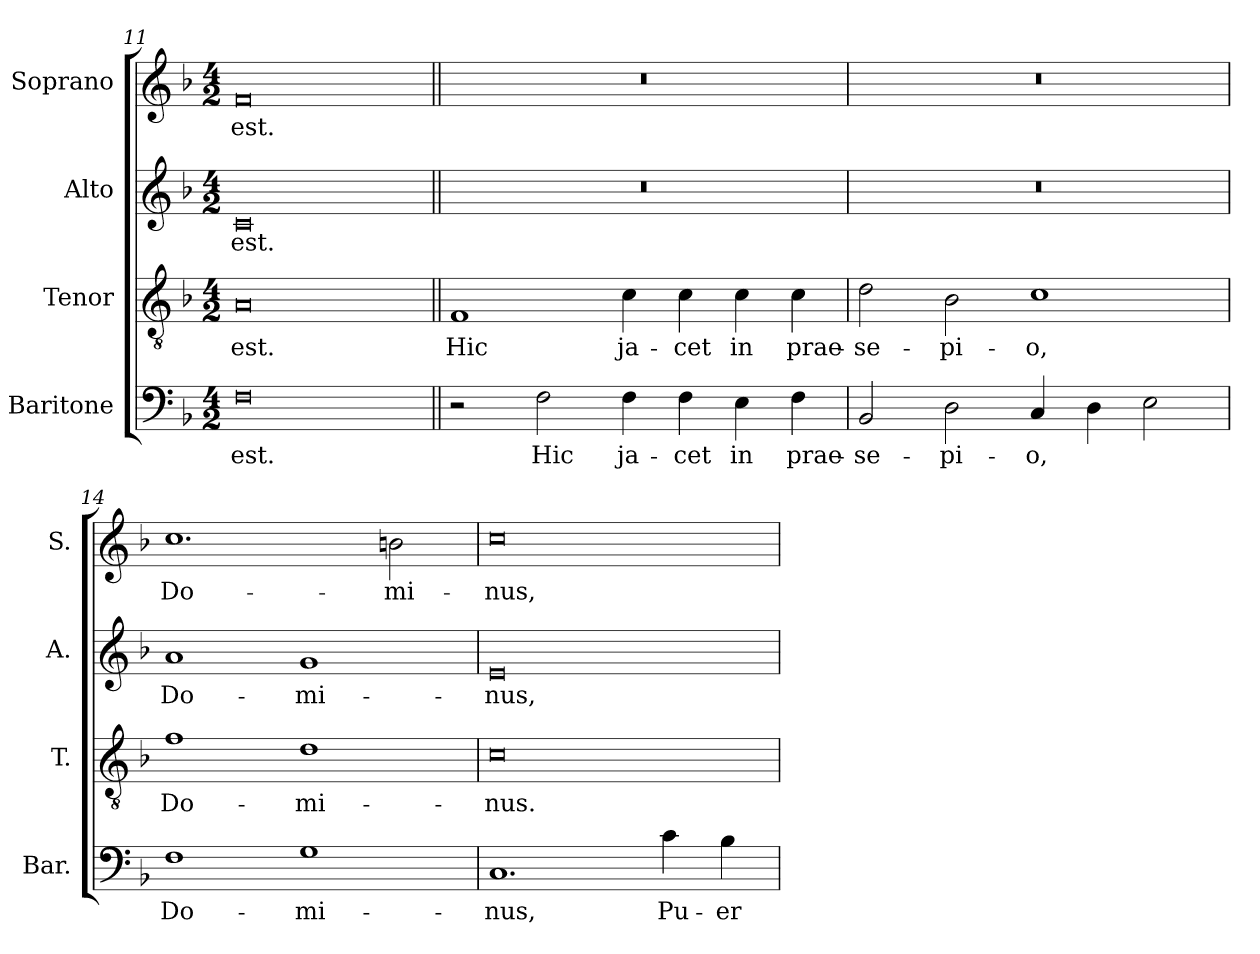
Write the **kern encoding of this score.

**kern	**text	**kern	**text	**kern	**text	**kern	**text
*part4	*part4	*part3	*part3	*part2	*part2	*part1	*part1
*staff4	*staff4	*staff3	*staff3	*staff2	*staff2	*staff1	*staff1
*I"Baritone	*	*I"Tenor	*	*I"Alto	*	*I"Soprano	*
*I'Bar.	*	*I'T.	*	*I'A.	*	*I'S.	*
*clefF4	*	*clefGv2	*	*clefG2	*	*clefG2	*
*	*	*ITrd7c12	*	*	*	*	*
*k[b-]	*	*k[b-]	*	*k[b-]	*	*k[b-]	*
*F:	*	*F:	*	*F:	*	*F:	*
*M4/2	*	*M4/2	*	*M4/2	*	*M4/2	*
=11	=11	=11	=11	=11	=11	=11	=11
!	!LO:LY:b:color=#000000	!	!	!	!	!	!
!	!	!	!LO:LY:b:color=#000000	!	!	!	!
!	!	!	!	!	!LO:LY:b:color=#000000	!	!
!	!	!	!	!	!	!	!LO:LY:b:color=#000000
0Fi	est.	0AAi	est.	0ci	est.	0fi	est.
!!LO:LB:g=z
=12||	=12||	=12||	=12||	=12||	=12||	=12||	=12||
!	!	!	!LO:LY:b:color=#000000	!LO:N:vis=1	!	!LO:N:vis=1	!
2r	.	1FFi	Hic	0r	.	0r	.
!	!LO:LY:b:color=#000000	!	!	!	!	!	!
2Fi\	Hic	.	.	.	.	.	.
!	!LO:LY:b:color=#000000	!	!	!	!	!	!
!	!	!	!LO:LY:b:color=#000000	!	!	!	!
4Fi\	ja-	4Ci\	ja-	.	.	.	.
!	!LO:LY:b:color=#000000	!	!	!	!	!	!
!	!	!	!LO:LY:b:color=#000000	!	!	!	!
4Fi\	-cet	4Ci\	-cet	.	.	.	.
!	!LO:LY:b:color=#000000	!	!	!	!	!	!
!	!	!	!LO:LY:b:color=#000000	!	!	!	!
4Ei\	in	4Ci\	in	.	.	.	.
!	!LO:LY:b:color=#000000	!	!	!	!	!	!
!	!	!	!LO:LY:b:color=#000000	!	!	!	!
4Fi\	prae-	4Ci\	prae-	.	.	.	.
=13	=13	=13	=13	=13	=13	=13	=13
!	!LO:LY:b:color=#000000	!	!	!	!	!	!
!	!	!	!LO:LY:b:color=#000000	!LO:N:vis=1	!	!LO:N:vis=1	!
2BB-i/	-se-	2Di\	-se-	0r	.	0r	.
!	!LO:LY:b:color=#000000	!	!	!	!	!	!
!	!	!	!LO:LY:b:color=#000000	!	!	!	!
2Di\	-pi-	2BB-i\	-pi-	.	.	.	.
!	!LO:LY:b:color=#000000	!	!	!	!	!	!
!	!	!	!LO:LY:b:color=#000000	!	!	!	!
4Ci/	-o,	1Ci	-o,	.	.	.	.
4Di\	.	.	.	.	.	.	.
2Ei\	.	.	.	.	.	.	.
=14	=14	=14	=14	=14	=14	=14	=14
!	!LO:LY:b:color=#000000	!	!	!	!	!	!
!	!	!	!LO:LY:b:color=#000000	!	!	!	!
!	!	!	!	!	!LO:LY:b:color=#000000	!	!
!	!	!	!	!	!	!	!LO:LY:b:color=#000000
1Fi	Do-	1Fi	Do-	1ai	Do-	1.cci	Do-
!	!LO:LY:b:color=#000000	!	!	!	!	!	!
!	!	!	!LO:LY:b:color=#000000	!	!	!	!
!	!	!	!	!	!LO:LY:b:color=#000000	!	!
1Gi	-mi-	1Di	-mi-	1gi	-mi-	.	.
!	!	!	!	!	!	!	!LO:LY:b:color=#000000
.	.	.	.	.	.	2bni\	-mi-
=15	=15	=15	=15	=15	=15	=15	=15
!	!LO:LY:b:color=#000000	!	!	!	!	!	!
!	!	!	!LO:LY:b:color=#000000	!	!	!	!
!	!	!	!	!	!LO:LY:b:color=#000000	!	!
!	!	!	!	!	!	!	!LO:LY:b:color=#000000
1.Ci	-nus,	0Ci	-nus.	0ei	-nus,	0cci	-nus,
!	!LO:LY:b:color=#000000	!	!	!	!	!	!
4ci\	Pu-	.	.	.	.	.	.
!	!LO:LY:b:color=#000000	!	!	!	!	!	!
4B-i\	-er	.	.	.	.	.	.
=	=	=	=	=	=	=	=
*-	*-	*-	*-	*-	*-	*-	*-
